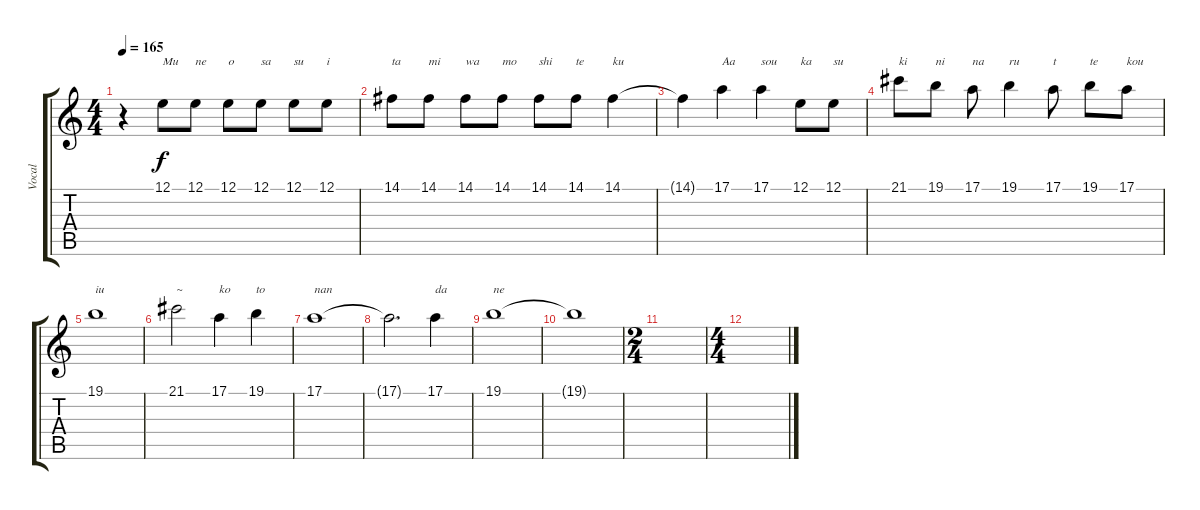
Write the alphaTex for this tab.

\track ("Vocal" "Vocal") {instrument flute}
\staff {score tabs}
\tuning (E4 B3 G3 D3 A2 E2) {hide}
\ts (4 4)
\tempo 165
\clef g2
\ks c
r.4{dy f} 12.1.8{txt "Mu"} 12.1.8{txt "ne"} 12.1.8{txt "o"} 12.1.8{txt "sa"} 12.1.8{txt "su"} 12.1.8{txt "i"} |
14.1.8{txt "ta"} 14.1.8{txt "mi"} 14.1.8{txt "wa"} 14.1.8{txt "mo"} 14.1.8{txt "shi"} 14.1.8{txt "te"} 14.1.4{txt "ku"} |
14.1{t}.4 17.1.4{txt "Aa"} 17.1.4{txt "sou"} 12.1.8{txt "ka"} 12.1.8{txt "su"} |
21.1.8{txt "ki"} 19.1.8{txt "ni"} 17.1.8{txt "na"} 19.1.4{txt "ru"} 17.1.8{txt "t"} 19.1.8{txt "te"} 17.1.8{txt "kou"} |
19.1.1{txt "iu"} |
21.1.2{txt "~"} 17.1.4{txt "ko"} 19.1.4{txt "to"} |
17.1.1{txt "nan"} |
17.1{t}.2{d} 17.1.4{txt "da"} |
19.1.1{txt "ne"} |
19.1{t}.1 |
\ts (2 4)
|
\ts (4 4)
